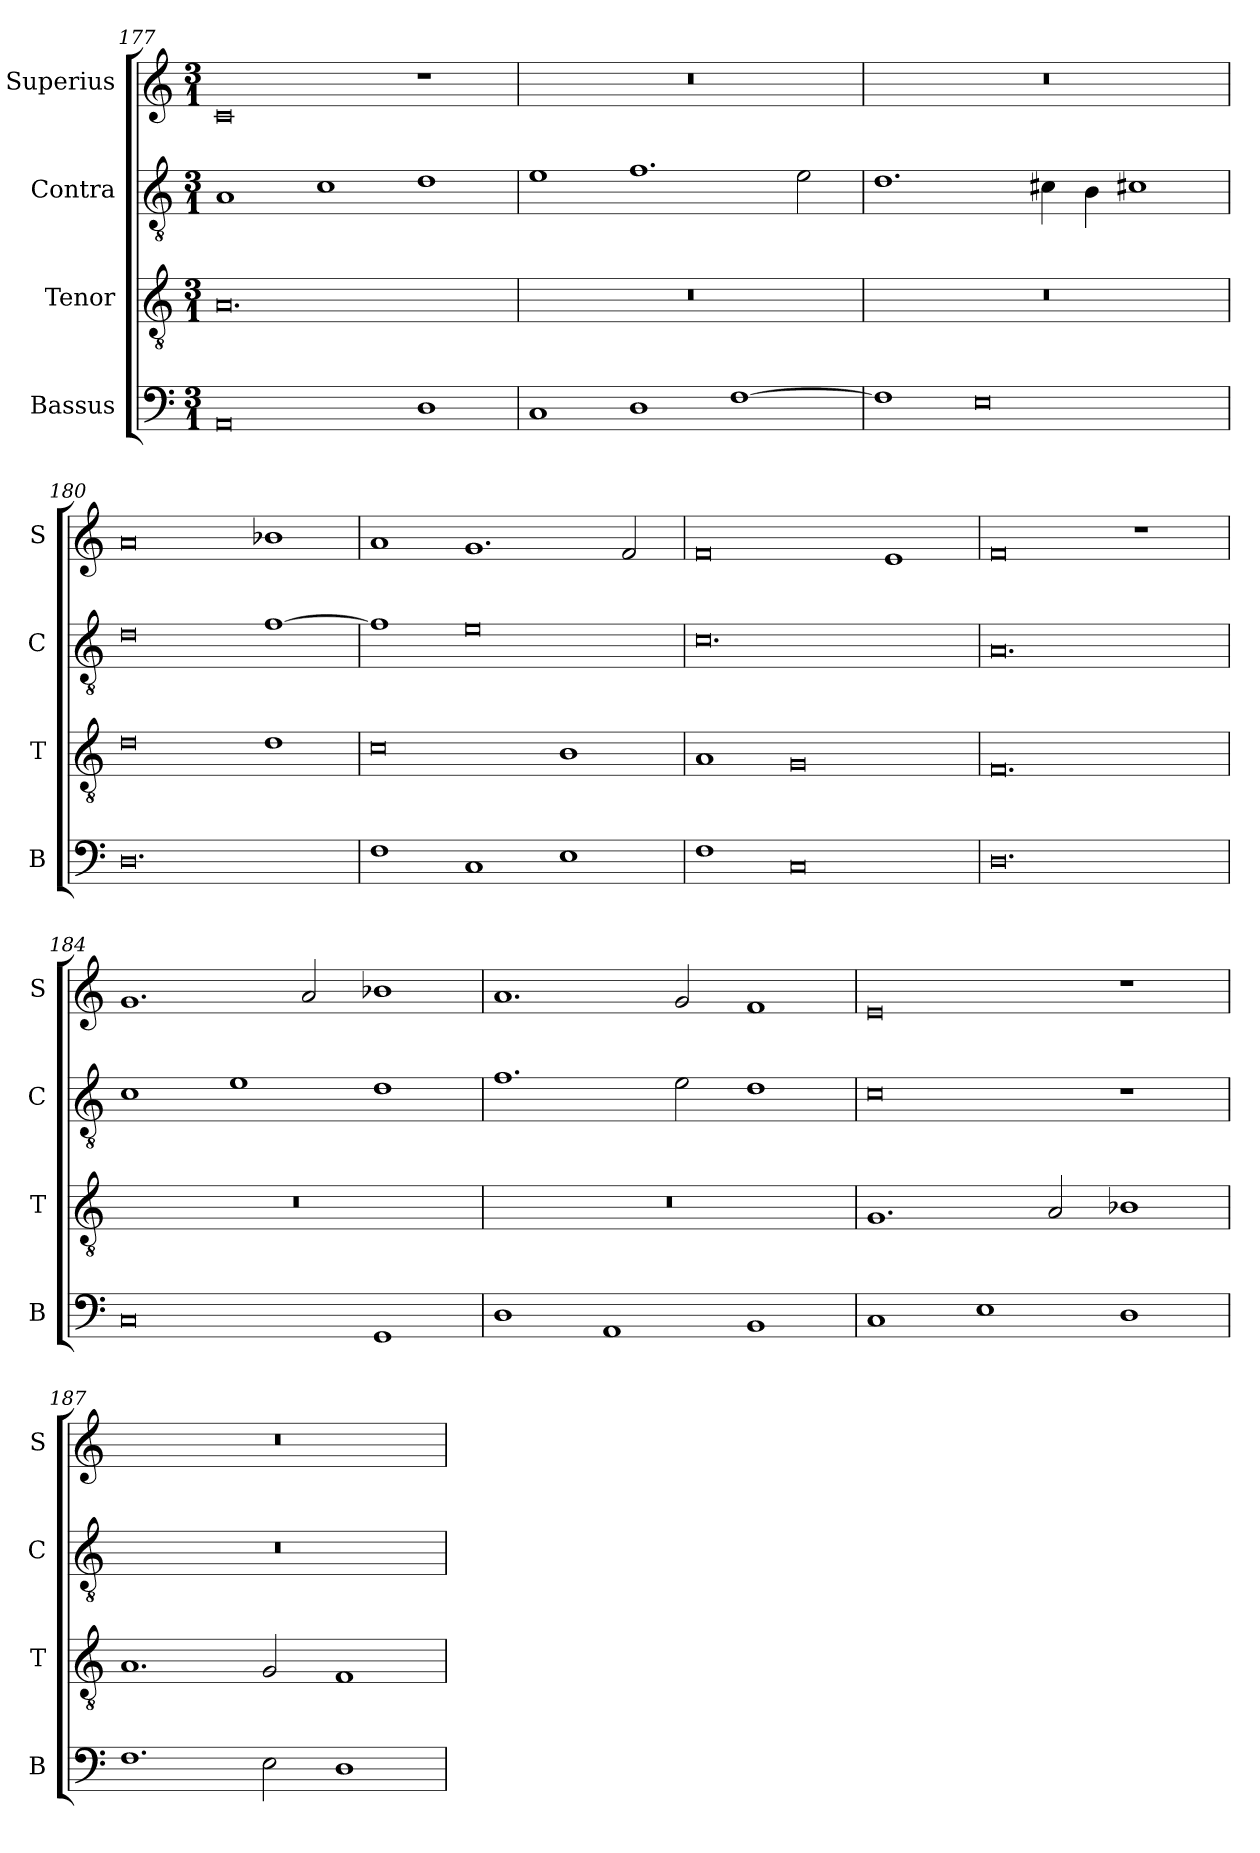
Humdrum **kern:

**kern	**kern	**kern	**kern
*part4	*part3	*part2	*part1
*staff4	*staff3	*staff2	*staff1
*I"Bassus	*I"Tenor	*I"Contra	*I"Superius
*I'B	*I'T	*I'C	*I'S
*clefF4	*clefGv2	*clefGv2	*clefG2
*k[]	*k[]	*k[]	*k[]
*M3/1	*M3/1	*M3/1	*M3/1
=177	=177	=177	=177
0AA	0.A	1A	0c
.	.	1c	.
1D	.	1d	1r
=178	=178	=178	=178
1C	0.r	1e	0.r
1D	.	1.f	.
[1F	.	.	.
.	.	2e\	.
=179	=179	=179	=179
1F]	0.r	1.d	0.r
0E	.	.	.
.	.	4c#X\	.
.	.	4B\	.
.	.	1c#X	.
=180	=180	=180	=180
0.D	0d	0d	0a
.	1d	[1f	1b-X
=181	=181	=181	=181
1F	0c	1f]	1a
1C	.	0e	1.g
1E	1B	.	.
.	.	.	2f/
=182	=182	=182	=182
1F	1A	0.c	0f
0C	0G	.	.
.	.	.	1e
=183	=183	=183	=183
0.D	0.F	0.A	0f
.	.	.	1r
=184	=184	=184	=184
0C	0.r	1c	1.g
.	.	1e	.
.	.	.	2a/
1GG	.	1d	1b-X
=185	=185	=185	=185
1D	0.r	1.f	1.a
1AA	.	.	.
.	.	2e\	2g/
1BB	.	1d	1f
=186	=186	=186	=186
1C	1.G	0c	0e
1E	.	.	.
.	2A/	.	.
1D	1B-X	1r	1r
=187	=187	=187	=187
1.F	1.A	0.r	0.r
2E\	2G/	.	.
1D	1F	.	.
=	=	=	=
*-	*-	*-	*-
